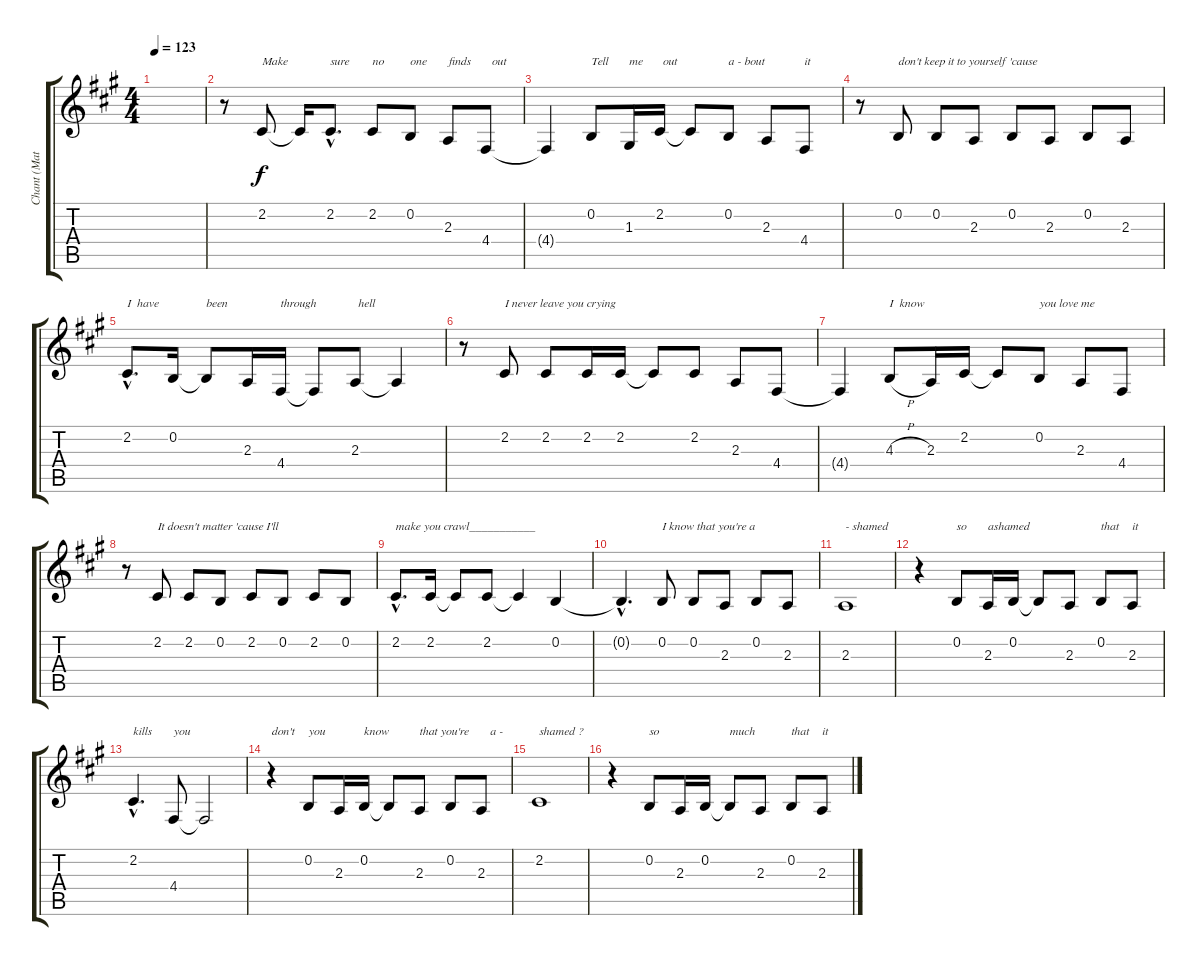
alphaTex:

\track ("Chant (Matthew Bellamy)" "Chant (Mat") {instrument cello}
\staff {score tabs}
\tuning (E4 B3 G3 D3 A2 E2) {hide}
\ts (4 4)
\tempo 123
\clef g2
\ks a
|
r.8 2.2.8{txt "Make"} 2.2{t}.16 2.2{hac}.8{d txt "sure"} 2.2.8{txt "no"} 0.2.8{txt "one"} 2.3.8{txt "finds"} 4.4.8{txt "  out"} |
4.4{t}.4 0.2.8{txt "Tell"} 1.3.16{txt "me"} 2.2.16{txt " out"} 2.2{t}.8 0.2.8{txt "a - bout"} 2.3.8 4.4.8{txt "it"} |
r.8 0.2.8{txt "don't keep it to yourself 'cause"} 0.2.8 2.3.8 0.2.8 2.3.8 0.2.8 2.3.8 |
2.2{hac}.8{d txt "I  have"} 0.2.16 0.2{t}.8{txt "been"} 2.3.16 4.4.16{txt "through"} 4.4{t}.8 2.3.8{txt " hell"} 2.3{t}.4 |
r.8 2.2.8{txt "I never leave you crying"} 2.2.8 2.2.16 2.2.16 2.2{t}.8 2.2.8 2.3.8 4.4.8 |
4.4{t}.4 4.3{h}.8{txt "I  know"} 2.3.16 2.2.16 2.2{t}.8 0.2.8{txt "you love me"} 2.3.8 4.4.8 |
r.8 2.2.8{txt "It doesn't matter 'cause I'll"} 2.2.8 0.2.8 2.2.8 0.2.8 2.2.8 0.2.8 |
2.2{hac}.8{d txt "make you crawl___________"} 2.2.16 2.2{t}.8 2.2.8 2.2{t}.4 0.2.4 |
0.2{hac t}.4{d} 0.2.8{txt "I know that you're a"} 0.2.8 2.3.8 0.2.8 2.3.8 |
2.3.1{txt "- shamed"} |
r.4 0.2.8{txt "so "} 2.3.16{txt "ashamed"} 0.2.16 0.2{t}.8 2.3.8 0.2.8{txt "that"} 2.3.8{txt "it"} |
2.2{hac}.4{d txt "kills"} 4.4.8{txt "you"} 4.4{t}.2 |
r.4{txt "don't"} 0.2.8{txt "you"} 2.3.16 0.2.16{txt "know"} 0.2{t}.8 2.3.8{txt "that you're"} 0.2.8 2.3.8{txt "   a -"} |
2.2.1{txt "shamed ?"} |
r.4 0.2.8{txt "so "} 2.3.16 0.2.16 0.2{t}.8{txt "much"} 2.3.8 0.2.8{txt "that"} 2.3.8{txt "it"}
